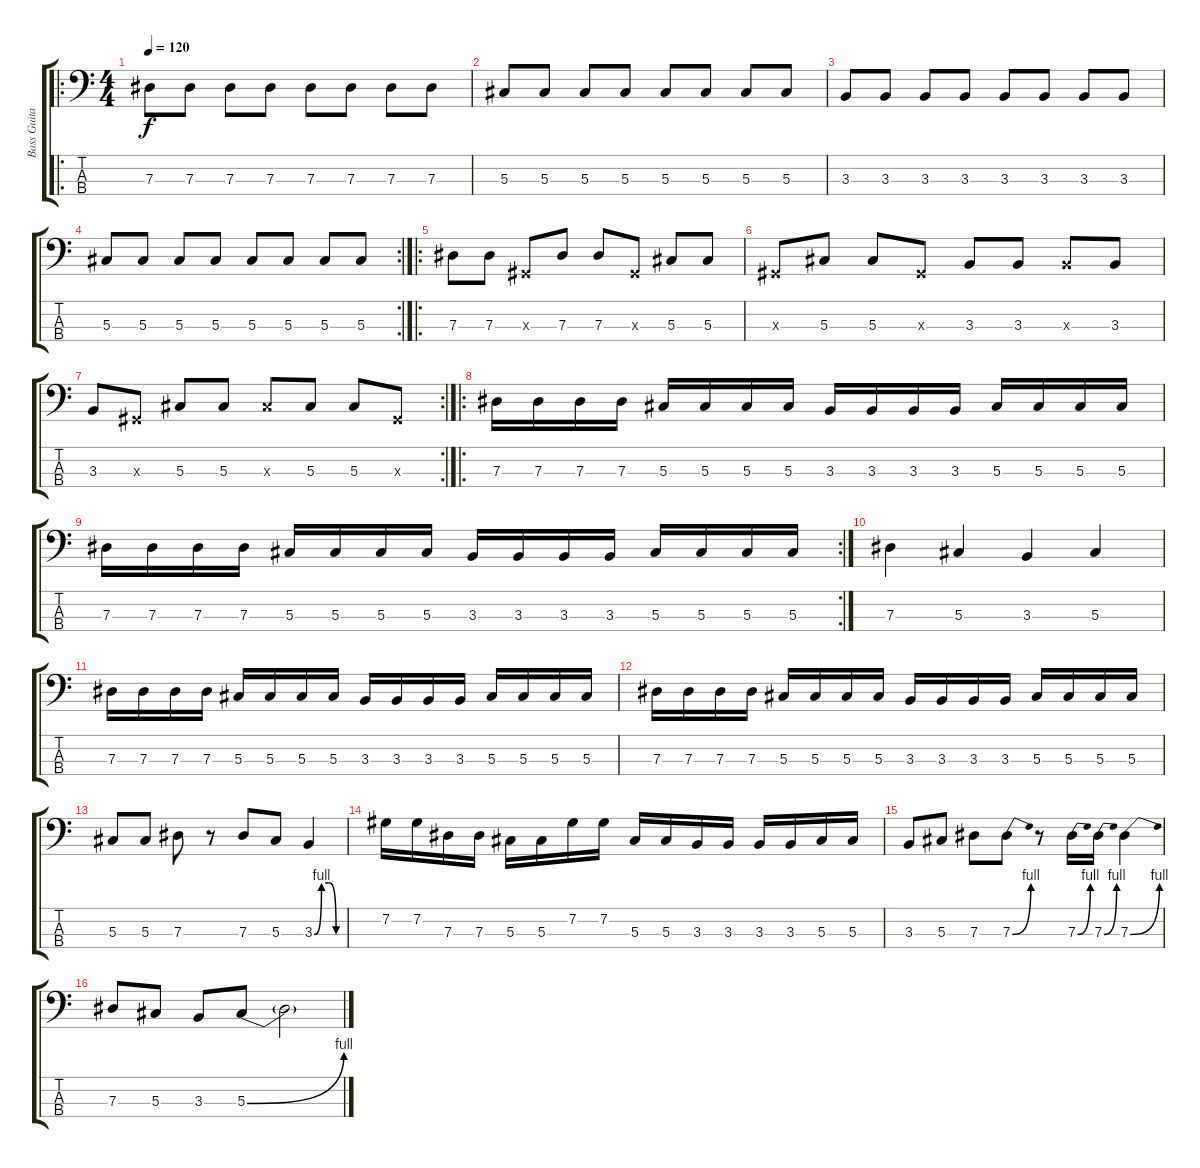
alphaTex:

\track ("Bass Guitar" "Bass Guita") {instrument electricbassfinger}
\staff {score tabs}
\tuning (Gb2 Db2 Ab1 Eb1) {hide}
\ro
\ts (4 4)
\tempo 120
\clef f4
\ks c
7.3.8{dy f instrument electricbassfinger} 7.3.8 7.3.8 7.3.8 7.3.8 7.3.8 7.3.8 7.3.8 |
5.3.8 5.3.8 5.3.8 5.3.8 5.3.8 5.3.8 5.3.8 5.3.8 |
3.3.8 3.3.8 3.3.8 3.3.8 3.3.8 3.3.8 3.3.8 3.3.8 |
\rc 2
5.3.8 5.3.8 5.3.8 5.3.8 5.3.8 5.3.8 5.3.8 5.3.8 |
\ro
7.3.8 7.3.8 0.3{x}.8 7.3.8 7.3.8 0.3{x}.8 5.3.8 5.3.8 |
0.3{x}.8 5.3.8 5.3.8 0.3{x}.8 3.3.8 3.3.8 3.3{x}.8 3.3.8 |
\rc 2
3.3.8 0.3{x}.8 5.3.8 5.3.8 5.3{x}.8 5.3.8 5.3.8 0.3{x}.8 |
\ro
7.3.16 7.3.16 7.3.16 7.3.16 5.3.16 5.3.16 5.3.16 5.3.16 3.3.16 3.3.16 3.3.16 3.3.16 5.3.16 5.3.16 5.3.16 5.3.16 |
\rc 2
7.3.16 7.3.16 7.3.16 7.3.16 5.3.16 5.3.16 5.3.16 5.3.16 3.3.16 3.3.16 3.3.16 3.3.16 5.3.16 5.3.16 5.3.16 5.3.16 |
7.3.4 5.3.4 3.3.4 5.3.4 |
7.3.16 7.3.16 7.3.16 7.3.16 5.3.16 5.3.16 5.3.16 5.3.16 3.3.16 3.3.16 3.3.16 3.3.16 5.3.16 5.3.16 5.3.16 5.3.16 |
7.3.16 7.3.16 7.3.16 7.3.16 5.3.16 5.3.16 5.3.16 5.3.16 3.3.16 3.3.16 3.3.16 3.3.16 5.3.16 5.3.16 5.3.16 5.3.16 |
5.3.8 5.3.8 7.3.8 r.8 7.3.8 5.3.8 3.3{be (custom 0 0 15 4 30 4 45 0 60 0)}.4 |
7.2.16 7.2.16 7.3.16 7.3.16 5.3.16 5.3.16 7.2.16 7.2.16 5.3.16 5.3.16 3.3.16 3.3.16 3.3.16 3.3.16 5.3.16 5.3.16 |
3.3.8 5.3.8 7.3.8 7.3{be (bend 0 0 60 4)}.8 r.8 7.3{be (bend 0 0 60 4)}.16 7.3{be (bend 0 0 60 4)}.16 7.3{be (bend 0 0 60 4)}.4 |
7.3.8 5.3.8 3.3.8 5.3{be (bend 0 0 60 4)}.8 5.3{t}.2
